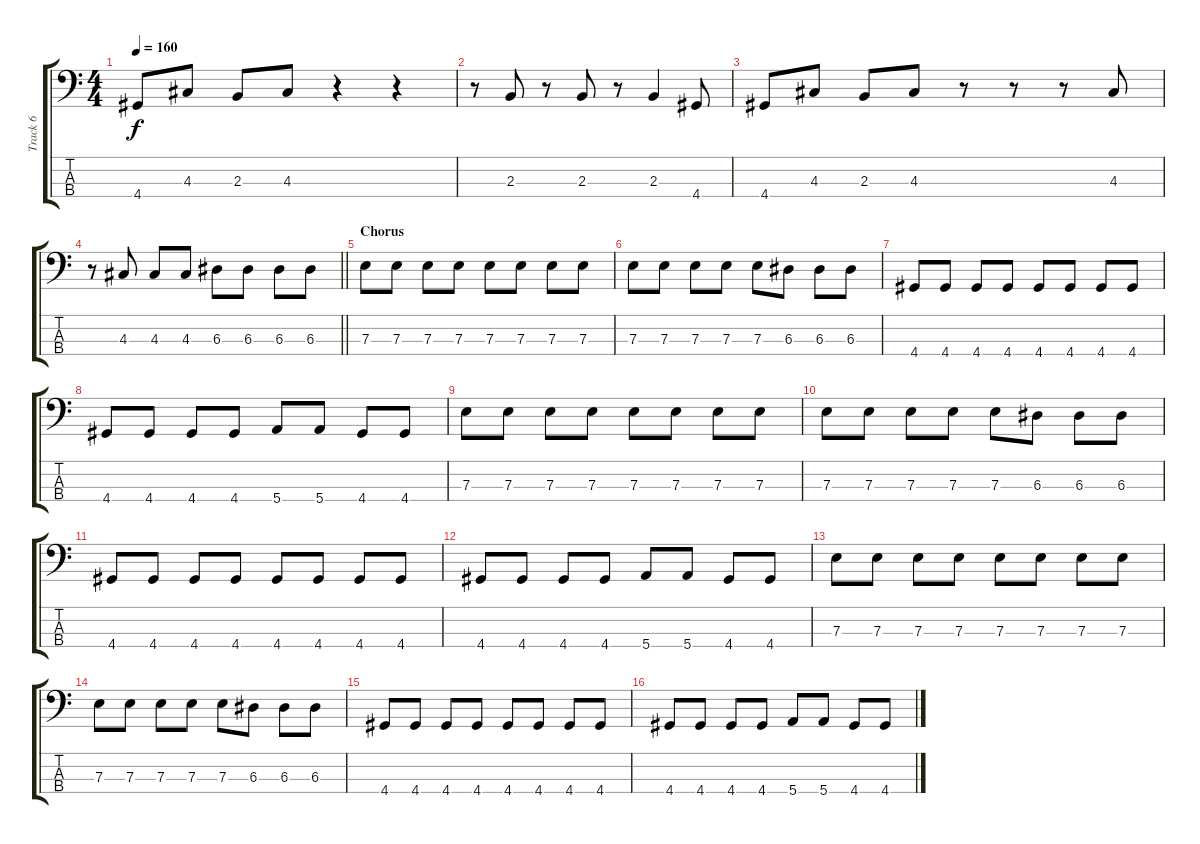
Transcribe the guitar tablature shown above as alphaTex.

\track ("Track 6" "Track 6") {instrument electricbassfinger}
\staff {score tabs}
\tuning (G2 D2 A1 E1) {hide}
\ts (4 4)
\tempo 160
\clef f4
\ks c
4.4.8{dy f} 4.3.8 2.3.8 4.3.8 r.4 r.4 |
r.8 2.3.8 r.8 2.3.8 r.8 2.3.4 4.4.8 |
4.4.8 4.3.8 2.3.8 4.3.8 r.8 r.8 r.8 4.3.8 |
\barLineRight lightlight
r.8 4.3.8 4.3.8 4.3.8 6.3.8 6.3.8 6.3.8 6.3.8 |
\section ("" "Chorus")
7.3.8 7.3.8 7.3.8 7.3.8 7.3.8 7.3.8 7.3.8 7.3.8 |
7.3.8 7.3.8 7.3.8 7.3.8 7.3.8 6.3.8 6.3.8 6.3.8 |
4.4.8 4.4.8 4.4.8 4.4.8 4.4.8 4.4.8 4.4.8 4.4.8 |
4.4.8 4.4.8 4.4.8 4.4.8 5.4.8 5.4.8 4.4.8 4.4.8 |
7.3.8 7.3.8 7.3.8 7.3.8 7.3.8 7.3.8 7.3.8 7.3.8 |
7.3.8 7.3.8 7.3.8 7.3.8 7.3.8 6.3.8 6.3.8 6.3.8 |
4.4.8 4.4.8 4.4.8 4.4.8 4.4.8 4.4.8 4.4.8 4.4.8 |
4.4.8 4.4.8 4.4.8 4.4.8 5.4.8 5.4.8 4.4.8 4.4.8 |
7.3.8 7.3.8 7.3.8 7.3.8 7.3.8 7.3.8 7.3.8 7.3.8 |
7.3.8 7.3.8 7.3.8 7.3.8 7.3.8 6.3.8 6.3.8 6.3.8 |
4.4.8 4.4.8 4.4.8 4.4.8 4.4.8 4.4.8 4.4.8 4.4.8 |
4.4.8 4.4.8 4.4.8 4.4.8 5.4.8 5.4.8 4.4.8 4.4.8
